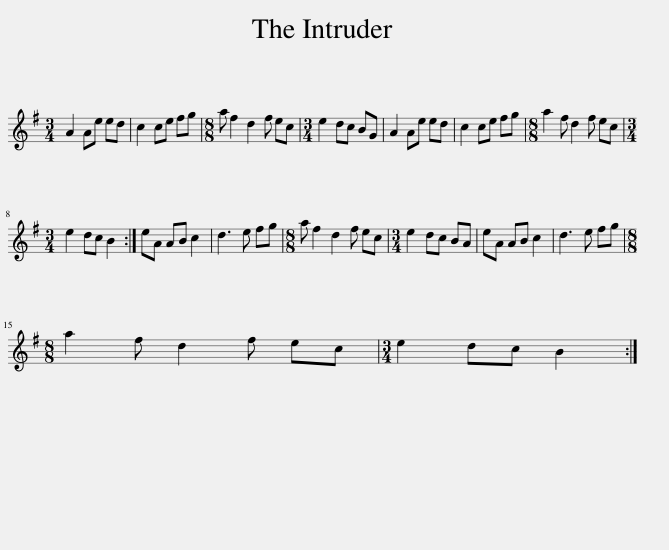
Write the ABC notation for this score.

X:1
L:1/8
M:3/4
I:linebreak $
K:G
V:1 treble
V:1
 A2 Ae ed | c2 ce fg |[M:8/8] a f2 d2 f ec |[M:3/4] e2 dc BG | A2 Ae ed | %5
 c2 ce fg |[M:8/8] a2 f d2 f ec |$[M:3/4] e2 dc B2 :| eA AB c2 | d3 e fg | %10
[M:8/8] a f2 d2 f ec |[M:3/4] e2 dc BA | eA AB c2 | d3 e fg |$[M:8/8] a2 f d2 f ec | %15
[M:3/4] e2 dc B2 :| %16
